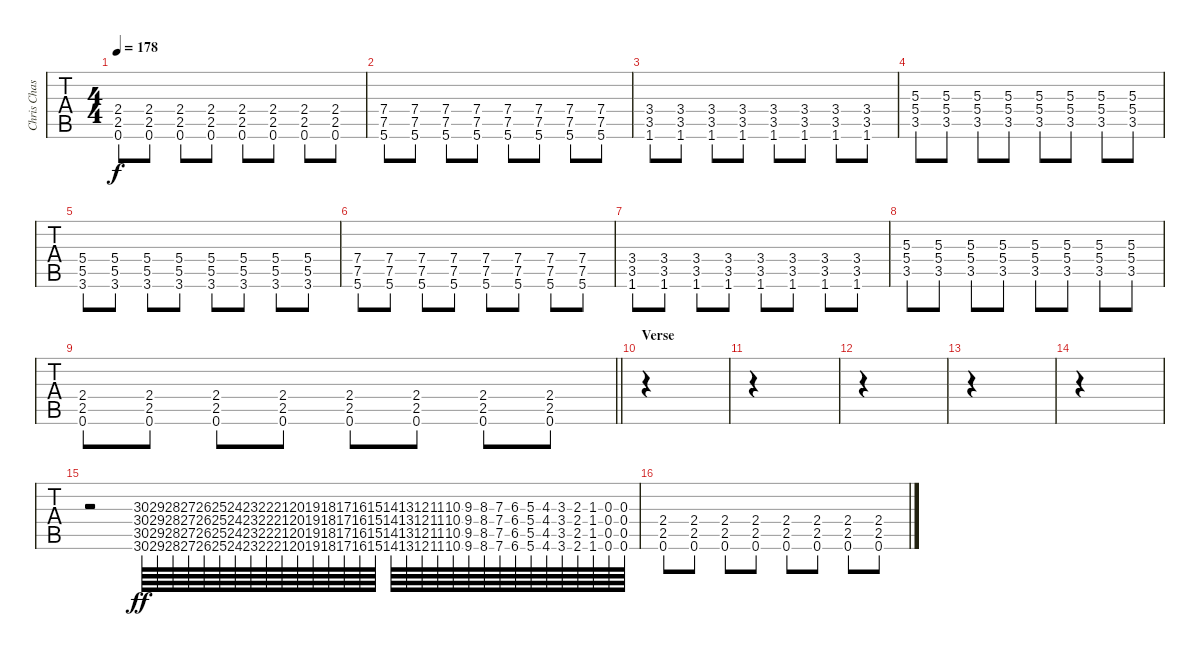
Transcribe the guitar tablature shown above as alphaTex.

\track ("Chris Chasse - Guitar One" "Chris Chas") {instrument distortionguitar}
\staff {tabs}
\tuning (Eb4 Bb3 Gb3 Db3 Ab2 Eb2) {hide}
\ts (4 4)
\tempo 178
\clef g2
\ks c
(2.4 2.5 0.6).8{dy f} (2.4 2.5 0.6).8 (2.4 2.5 0.6).8 (2.4 2.5 0.6).8 (2.4 2.5 0.6).8 (2.4 2.5 0.6).8 (2.4 2.5 0.6).8 (2.4 2.5 0.6).8 |
(7.4 7.5 5.6).8 (7.4 7.5 5.6).8 (7.4 7.5 5.6).8 (7.4 7.5 5.6).8 (7.4 7.5 5.6).8 (7.4 7.5 5.6).8 (7.4 7.5 5.6).8 (7.4 7.5 5.6).8 |
(3.4 3.5 1.6).8 (3.4 3.5 1.6).8 (3.4 3.5 1.6).8 (3.4 3.5 1.6).8 (3.4 3.5 1.6).8 (3.4 3.5 1.6).8 (3.4 3.5 1.6).8 (3.4 3.5 1.6).8 |
(5.3 5.4 3.5).8 (5.3 5.4 3.5).8 (5.3 5.4 3.5).8 (5.3 5.4 3.5).8 (5.3 5.4 3.5).8 (5.3 5.4 3.5).8 (5.3 5.4 3.5).8 (5.3 5.4 3.5).8 |
(5.4 5.5 3.6).8 (5.4 5.5 3.6).8 (5.4 5.5 3.6).8 (5.4 5.5 3.6).8 (5.4 5.5 3.6).8 (5.4 5.5 3.6).8 (5.4 5.5 3.6).8 (5.4 5.5 3.6).8 |
(7.4 7.5 5.6).8 (7.4 7.5 5.6).8 (7.4 7.5 5.6).8 (7.4 7.5 5.6).8 (7.4 7.5 5.6).8 (7.4 7.5 5.6).8 (7.4 7.5 5.6).8 (7.4 7.5 5.6).8 |
(3.4 3.5 1.6).8 (3.4 3.5 1.6).8 (3.4 3.5 1.6).8 (3.4 3.5 1.6).8 (3.4 3.5 1.6).8 (3.4 3.5 1.6).8 (3.4 3.5 1.6).8 (3.4 3.5 1.6).8 |
(5.3 5.4 3.5).8 (5.3 5.4 3.5).8 (5.3 5.4 3.5).8 (5.3 5.4 3.5).8 (5.3 5.4 3.5).8 (5.3 5.4 3.5).8 (5.3 5.4 3.5).8 (5.3 5.4 3.5).8 |
\barLineRight lightlight
(2.4 2.5 0.6).8 (2.4 2.5 0.6).8 (2.4 2.5 0.6).8 (2.4 2.5 0.6).8 (2.4 2.5 0.6).8 (2.4 2.5 0.6).8 (2.4 2.5 0.6).8 (2.4 2.5 0.6).8 |
\section ("" "Verse")
|
|
|
|
|
r.2 (30.3 30.4 30.5 30.6).64{dy ff} (29.3 29.4 29.5 29.6).64 (28.3 28.4 28.5 28.6).64 (27.3 27.4 27.5 27.6).64 (26.3 26.4 26.5 26.6).64 (25.3 25.4 25.5 25.6).64 (24.3 24.4 24.5 24.6).64 (23.3 23.4 23.5 23.6).64 (22.3 22.4 22.5 22.6).64 (21.3 21.4 21.5 21.6).64 (20.3 20.4 20.5 20.6).64 (19.3 19.4 19.5 19.6).64 (18.3 18.4 18.5 18.6).64 (17.3 17.4 17.5 17.6).64 (16.3 16.4 16.5 16.6).64 (15.3 15.4 15.5 15.6).64 (14.3 14.4 14.5 14.6).64 (13.3 13.4 13.5 13.6).64 (12.3 12.4 12.5 12.6).64 (11.3 11.4 11.5 11.6).64 (10.3 10.4 10.5 10.6).64 (9.3 9.4 9.5 9.6).64 (8.3 8.4 8.5 8.6).64 (7.3 7.4 7.5 7.6).64 (6.3 6.4 6.5 6.6).64 (5.3 5.4 5.5 5.6).64 (4.3 4.4 4.5 4.6).64 (3.3 3.4 3.5 3.6).64 (2.3 2.4 2.5 2.6).64 (1.3 1.4 1.5 1.6).64 (0.3 0.4 0.5 0.6).64 (0.3 0.4 0.5 0.6).64 |
(2.4 2.5 0.6).8 (2.4 2.5 0.6).8 (2.4 2.5 0.6).8 (2.4 2.5 0.6).8 (2.4 2.5 0.6).8 (2.4 2.5 0.6).8 (2.4 2.5 0.6).8 (2.4 2.5 0.6).8
